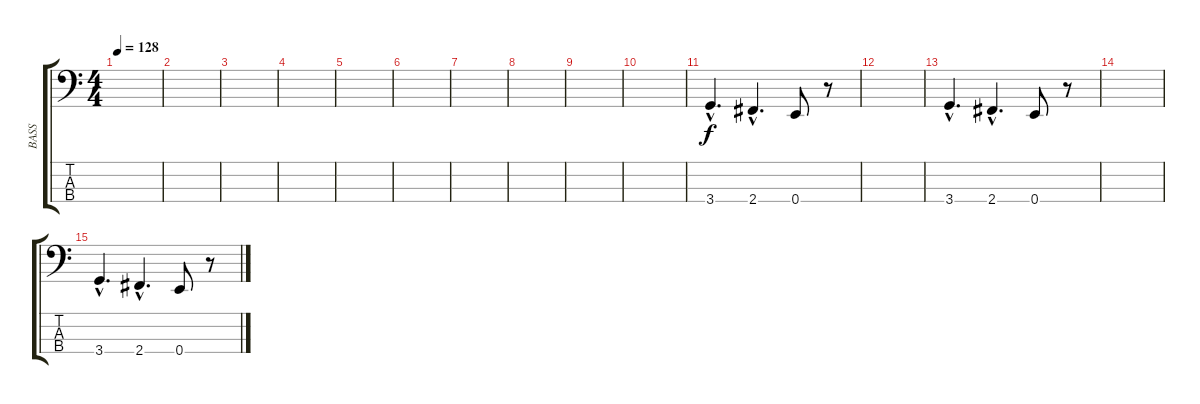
\track ("BASS" "BASS") {instrument electricbassfinger}
\staff {score tabs}
\tuning (G2 D2 A1 E1) {hide}
\ts (4 4)
\tempo 128
\clef f4
\ks c
|
|
|
|
|
|
|
|
|
|
3.4{hac}.4{d} 2.4{hac}.4{d} 0.4.8 r.8 |
|
3.4{hac}.4{d} 2.4{hac}.4{d} 0.4.8 r.8 |
|
3.4{hac}.4{d} 2.4{hac}.4{d} 0.4.8 r.8
